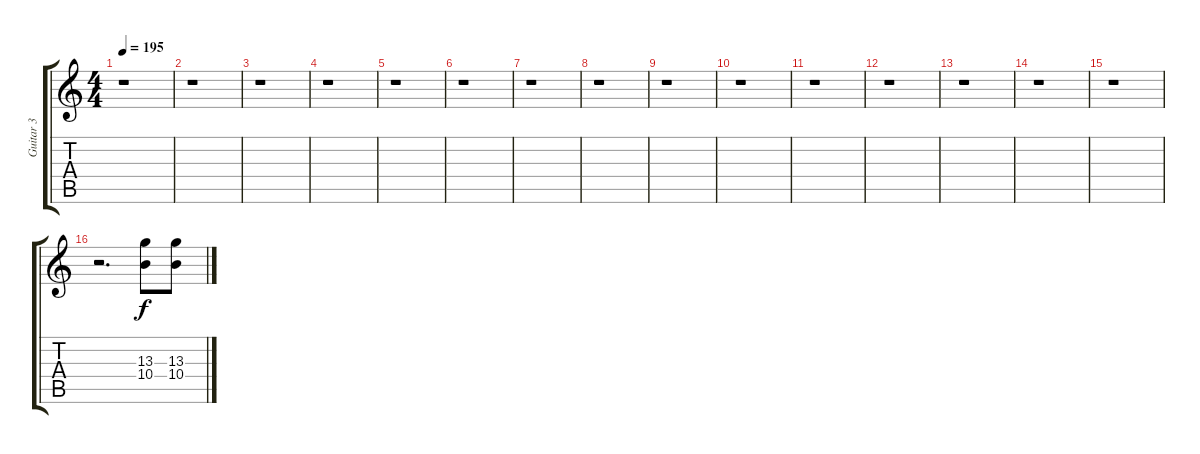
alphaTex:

\track ("Guitar 3" "Guitar 3") {instrument electricguitarclean}
\staff {score tabs}
\tuning (Eb4 Bb3 Gb3 Db3 Ab2 Db2) {hide}
\ts (4 4)
\tempo 195
\clef g2
\ks c
r.1{dy f} |
r.1 |
r.1 |
r.1 |
r.1 |
r.1 |
r.1 |
r.1 |
r.1 |
r.1 |
r.1 |
r.1 |
r.1 |
r.1 |
r.1 |
r.2{d} (13.3 10.4).8{volume 6 balance 14 instrument electricguitarclean} (13.3 10.4).8
